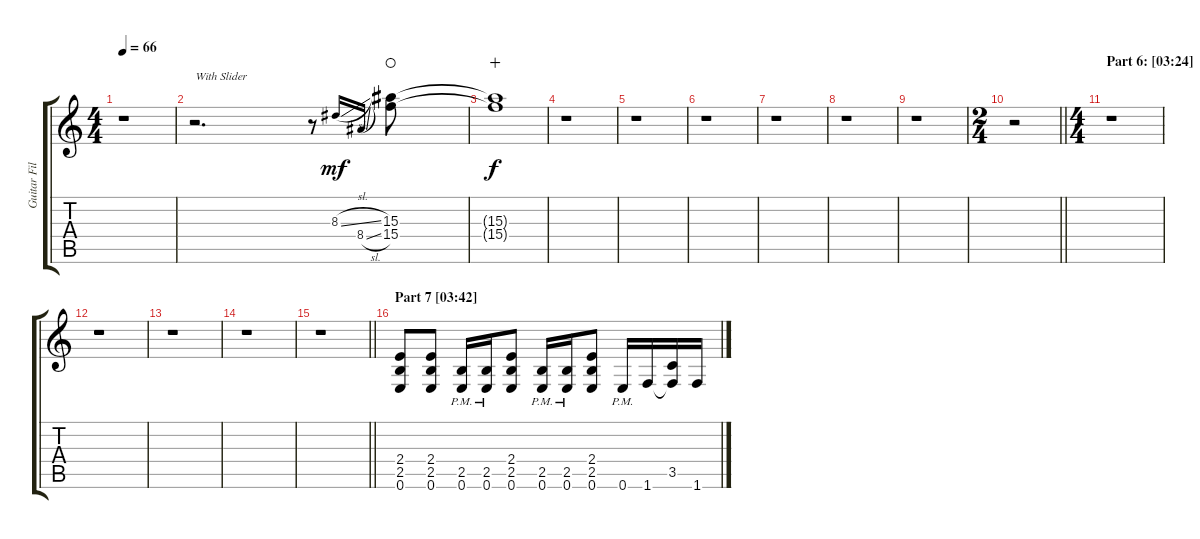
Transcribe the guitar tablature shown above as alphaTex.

\track ("Guitar Fills (Distortion)" "Guitar Fil") {instrument distortionguitar}
\staff {score tabs}
\tuning (E4 B3 G3 D3 A2 E2) {hide}
\ts (4 4)
\tempo 66
\clef g2
\ks c
r.1{dy mf} |
r.2{d txt "With Slider"} r.8 8.3{sl}.16{gr onbeat} 8.4{sl}.16{gr onbeat} (15.3 15.4).8{waho} |
(15.3{t} 15.4{t}).1{dy f wahc} |
r.1 |
r.1 |
r.1 |
r.1 |
r.1 |
r.1 |
\ts (2 4)
\barLineRight lightlight
r.2 |
\ts (4 4)
\section ("" "Part 6: [03:24]")
r.1 |
r.1 |
r.1 |
r.1 |
\barLineRight lightlight
r.1 |
\section ("" "Part 7 [03:42]")
(2.4 2.5 0.6).8{volume 12} (2.4 2.5 0.6).8 (2.5{pm} 0.6{pm}).16 (2.5{pm} 0.6{pm}).16 (2.4 2.5 0.6).8 (2.5{pm} 0.6{pm}).16 (2.5{pm} 0.6{pm}).16 (2.4 2.5 0.6).8 0.6{pm}.16 1.6.16 (3.5 1.6{t}).16 1.6.16
